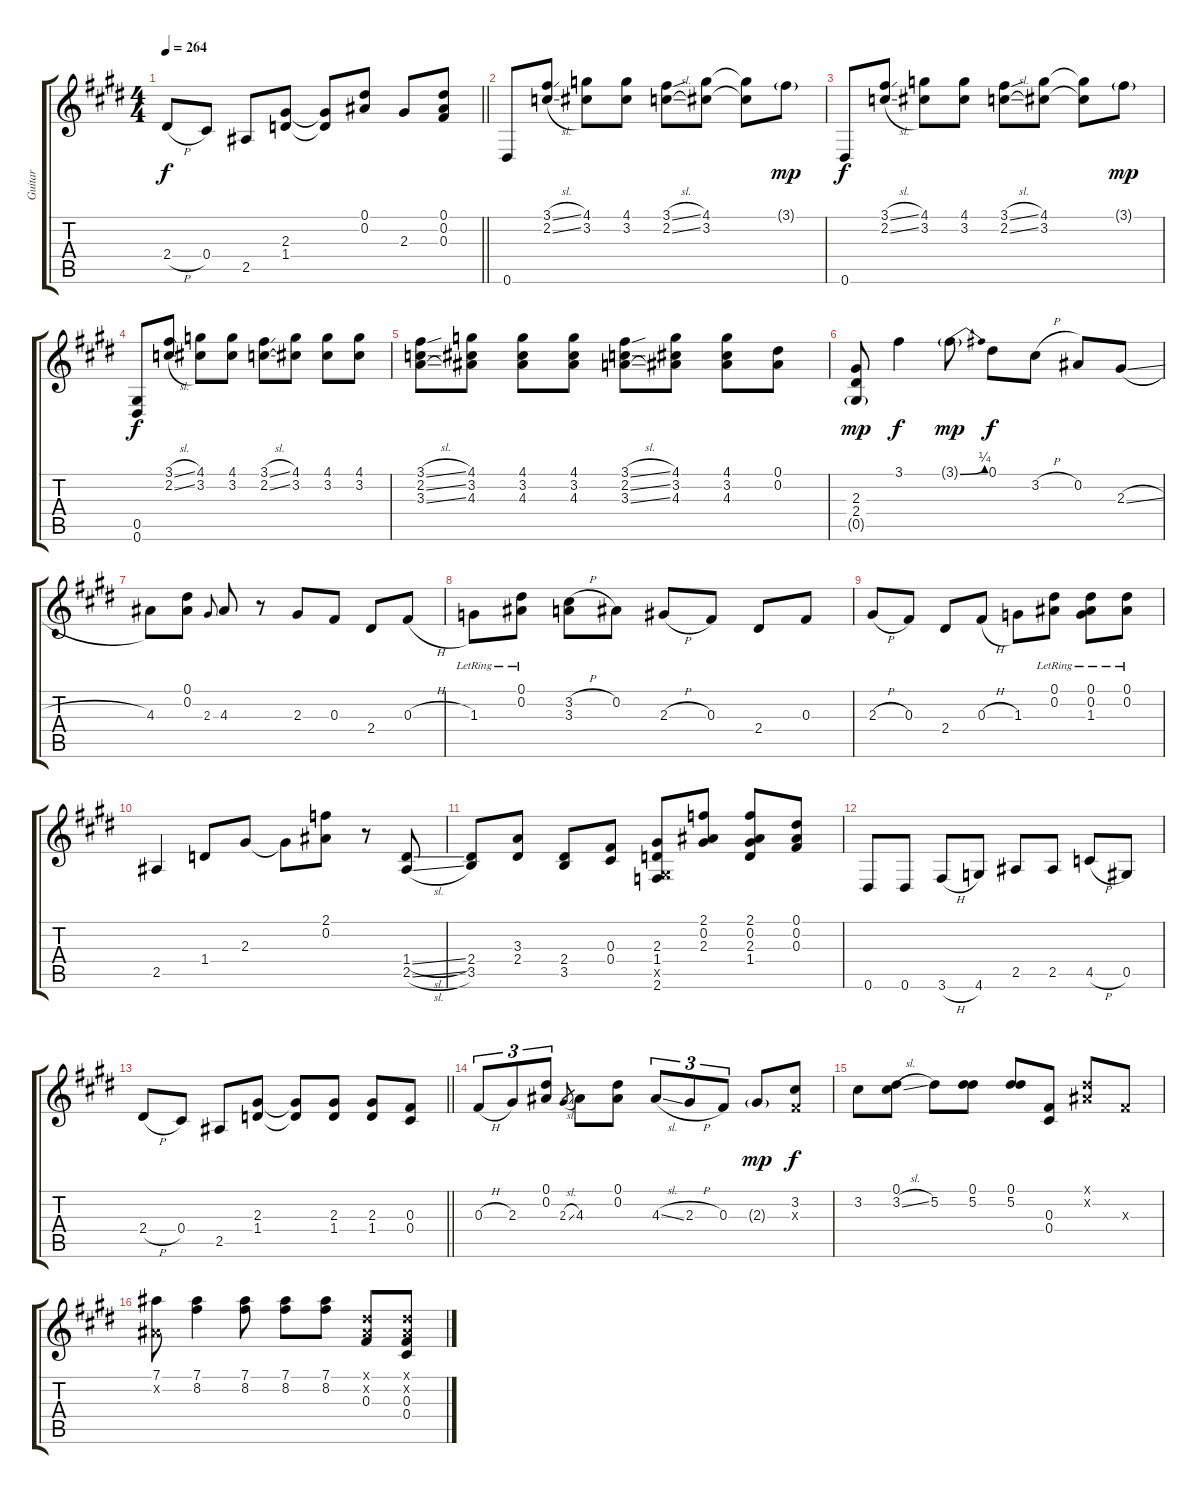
\track ("Guitar" "Guitar") {instrument electricguitarjazz}
\staff {score tabs}
\tuning (Eb4 Bb3 Gb3 Db3 Ab2 Eb2) {hide}
\ts (4 4)
\tempo 264
\clef g2
\barLineRight lightlight
\ks e
2.4{h}.8{dy f} 0.4.8 2.5.8 (2.3 1.4).8 (2.3{t} 1.4{t}).8 (0.1 0.2).8 2.3.8 (0.1 0.2 0.3).8 |
0.6.8 (3.1{sl} 2.2{sl}).8 (4.1 3.2).8 (4.1 3.2).8 (3.1{sl} 2.2{sl}).8 (4.1 3.2).8 (4.1{t} 3.2{t}).8 3.1{g}.8{dy mp} |
0.6.8{dy f} (3.1{sl} 2.2{sl}).8 (4.1 3.2).8 (4.1 3.2).8 (3.1{sl} 2.2{sl}).8 (4.1 3.2).8 (4.1{t} 3.2{t}).8 3.1{g}.8{dy mp} |
(0.5 0.6).8{dy f} (3.1{sl} 2.2{sl}).8 (4.1 3.2).8 (4.1 3.2).8 (3.1{sl} 2.2{sl}).8 (4.1 3.2).8 (4.1 3.2).8 (4.1 3.2).8 |
(3.1{sl} 2.2{sl} 3.3{sl}).8 (4.1 3.2 4.3).8 (4.1 3.2 4.3).8 (4.1 3.2 4.3).8 (3.1{sl} 2.2{sl} 3.3{sl}).8 (4.1 3.2 4.3).8 (4.1 3.2 4.3).8 (0.1 0.2).8 |
(2.3 2.4 0.5{g}).8{dy mp} 3.1.4{dy f} 3.1{be (bend 0 0 60 1) g}.8{dy mp} 0.1.8{dy f} 3.2{h}.8 0.2.8 2.3{sl}.8 |
4.3.8 (0.1 0.2).8 2.3.8{gr onbeat} 4.3.8 r.8 2.3.8 0.3.8 2.4.8 0.3{h}.8 |
1.3{lr}.8 (0.1{lr} 0.2).8 (3.2{h} 3.3).8 0.2.8 2.3{h}.8 0.3.8 2.4.8 0.3.8 |
2.3{h}.8 0.3.8 2.4.8 0.3{h}.8 1.3.8 (0.1{lr} 0.2).8 (0.1{lr} 0.2 1.3).8 (0.1{lr} 0.2).8 |
2.5.4 1.4.8 2.3.8 2.3{t}.8 (2.1 0.2).8 r.8 (1.4{sl} 2.5{sl}).8 |
(2.4 3.5).8 (3.3 2.4).8 (2.4 3.5).8 (0.3 0.4).8 (2.3 1.4 0.5{x} 2.6).8 (2.1 0.2 2.3).8 (2.1 0.2 2.3 1.4).8 (0.1 0.2 0.3).8 |
0.6.8 0.6.8 3.6{h}.8 4.6.8 2.5.8 2.5.8 4.5{h}.8 0.5.8 |
\barLineRight lightlight
2.4{h}.8 0.4.8 2.5.8 (2.3 1.4).8 (2.3{t} 1.4{t}).8 (2.3 1.4).8 (2.3 1.4).8 (0.3 0.4).8 |
0.3{h}.8{tu (3 2)} 2.3.8{tu (3 2)} (0.1 0.2).8{tu (3 2)} 2.3{sl}.8{gr} 4.3.8 (0.1 0.2).8 4.3{sl}.8{tu (3 2)} 2.3{h}.8{tu (3 2)} 0.3.8{tu (3 2)} 2.3{g}.8{dy mp} (3.2 0.3{x}).8{dy f} |
3.2.8 (0.1 3.2{sl}).8 5.2.8 (0.1 5.2).8 (0.1 5.2).8 (0.3 0.4).8 (0.1{x} 0.2{x}).8 0.3{x}.8 |
(7.1 0.2{x}).8 (7.1 8.2).4 (7.1 8.2).8 (7.1 8.2).8 (7.1 8.2).8 (0.1{x} 0.2{x} 0.3).8 (0.1{x} 0.2{x} 0.3 0.4).8
